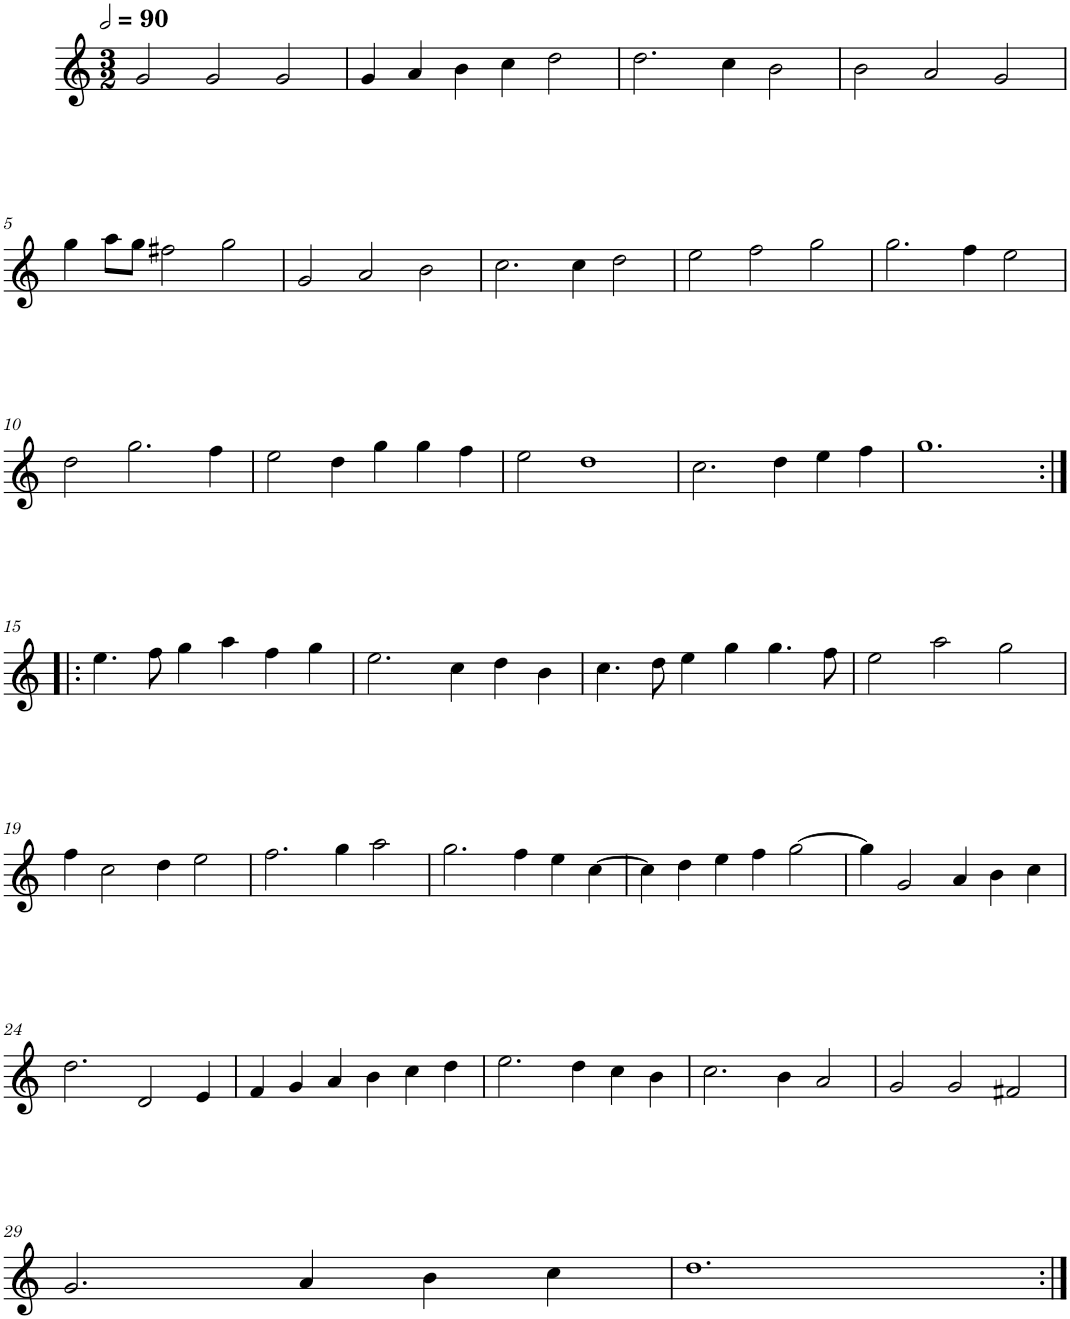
**kern
*part1
*staff1
*I"Cinq parties
*clefG2
*k[]
*M3/2
*MM180
=1
2g/
2g/
2g/
=2
4g/
4a/
4b\
4cc\
2dd\
=3
2.dd\
4cc\
2b\
=4
2b\
2a/
2g/
!!LO:LB:g=z
=5
4gg\
8aa\L
8gg\J
2ff#X\
2gg\
=6
2g/
2a/
2b\
=7
2.cc\
4cc\
2dd\
=8
2ee\
2ff\
2gg\
=9
2.gg\
4ff\
2ee\
!!LO:LB:g=z
=10
2dd\
2.gg\
4ff\
=11
2ee\
4dd\
4gg\
4gg\
4ff\
=12
2ee\
1dd
=13
2.cc\
4dd\
4ee\
4ff\
=14
1.gg
!!LO:LB:g=z
=15:|!|:
4.ee\
8ff\
4gg\
4aa\
4ff\
4gg\
=16
2.ee\
4cc\
4dd\
4b\
=17
4.cc\
8dd\
4ee\
4gg\
4.gg\
8ff\
=18
2ee\
2aa\
2gg\
!!LO:LB:g=z
=19
4ff\
2cc\
4dd\
2ee\
=20
2.ff\
4gg\
2aa\
=21
2.gg\
4ff\
4ee\
[4cc\
=22
4cc\]
4dd\
4ee\
4ff\
[2gg\
=23
4gg\]
2g/
4a/
4b\
4cc\
!!LO:LB:g=z
=24
2.dd\
2d/
4e/
=25
4f/
4g/
4a/
4b\
4cc\
4dd\
=26
2.ee\
4dd\
4cc\
4b\
=27
2.cc\
4b\
2a/
=28
2g/
2g/
2f#X/
!!LO:LB:g=z
=29
2.g/
4a/
4b\
4cc\
=30
1.dd
=:|!
*-
